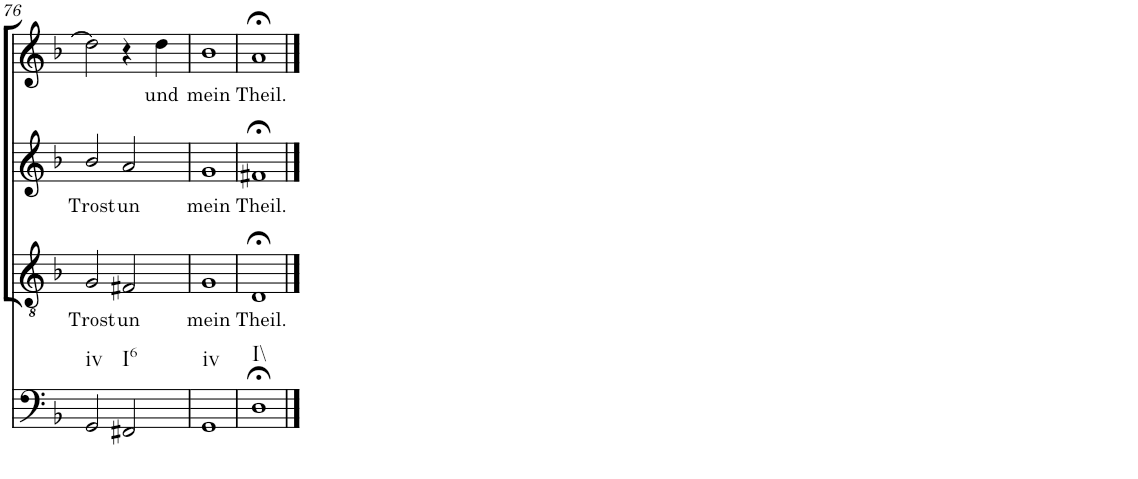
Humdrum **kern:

**kern	**kern	**text	**kern	**text	**kern	**text
*part4	*part3	*part3	*part2	*part2	*part1	*part1
*staff4	*staff3	*staff3	*staff2	*staff2	*staff1	*staff1
*I"Continuo	*I"Tenor	*	*I"Soprano II	*	*I"Soprano I	*
!!LO:PB:g=z
*clefF4	*clefGv2	*	*clefF4	*	*clefGv2	*
*k[b-]	*k[b-]	*	*k[b-]	*	*k[b-]	*
*M2/2	*M2/2	*	*M2/2	*	*M2/2	*
*met(c|)	*met(c|)	*	*met(c|)	*	*met(c|)	*
=76	=76	=76	=76	=76	=76	=76
!LO:TX:b:t=iv	!	!	!	!	!	!
!	!	!LO:LY:b	!	!LO:LY:b	!	!
2GG/	2G/	Trost	2b-/	Trost	2dd\]	.
!LO:TX:b:t=I6	!	!	!	!	!	!
!	!	!LO:LY:b	!	!LO:LY:b	!	!
2FF#X/	2F#X/	un	2a/	un	4r	.
!	!	!	!	!	!	!LO:LY:b
.	.	.	.	.	4dd\	und
=77	=77	=77	=77	=77	=77	=77
!LO:TX:b:t=iv	!	!	!	!	!	!
!	!	!LO:LY:b	!	!LO:LY:b	!	!LO:LY:b
1GG	1G	mein	1g	mein	1b-	mein
=78	=78	=78	=78	=78	=78	=78
!LO:TX:b:t=I\\	!	!	!	!	!	!
!	!	!LO:LY:b	!	!LO:LY:b	!	!LO:LY:b
1D;<	1D;<	Theil.	1f#X;<	Theil.	1a;<	Theil.
==	==	==	==	==	==	==
*-	*-	*-	*-	*-	*-	*-
